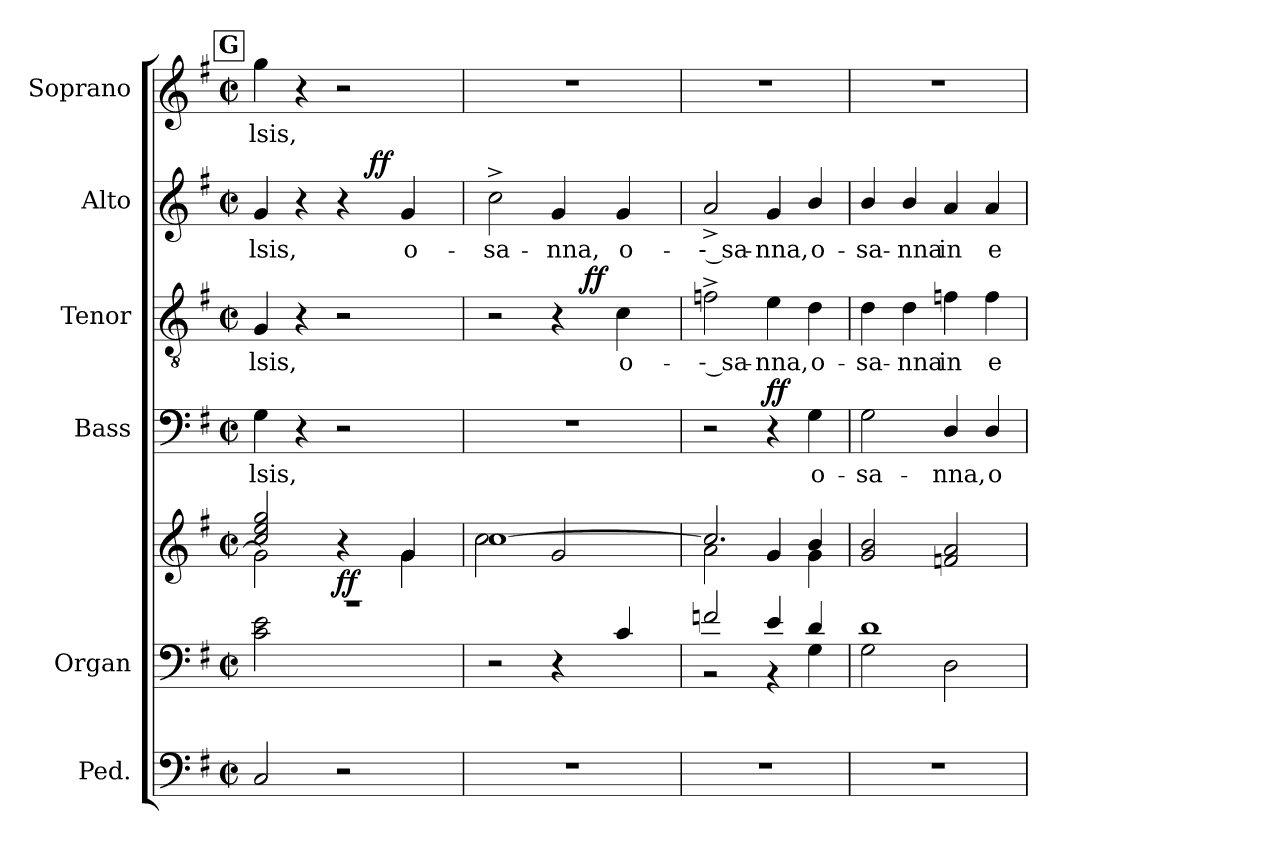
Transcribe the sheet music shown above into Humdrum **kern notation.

**kern	**kern	**kern	**dynam	**kern	**text	**dynam	**kern	**text	**dynam	**kern	**text	**dynam	**kern	**text
*part6	*part5	*part5	*part5	*part4	*part4	*part4	*part3	*part3	*part3	*part2	*part2	*part2	*part1	*part1
*staff7	*staff6	*staff5	*staff5/6	*staff4	*staff4	*staff4	*staff3	*staff3	*staff3	*staff2	*staff2	*staff2	*staff1	*staff1
*I"Ped.	*I"Organ	*	*	*I"Bass	*	*	*I"Tenor	*	*	*I"Alto	*	*	*I"Soprano	*
*	*I'Org.	*	*	*I'B.	*	*	*I'T.	*	*	*I'A.	*	*	*I'S.	*
*clefF4	*clefF4	*clefG2	*	*clefF4	*	*	*clefGv2	*	*	*clefG2	*	*	*clefG2	*
*	*	*	*	*	*	*	*ITrd7c12	*	*	*	*	*	*	*
*k[f#]	*k[f#]	*k[f#]	*	*k[f#]	*	*	*k[f#]	*	*	*k[f#]	*	*	*k[f#]	*
*G:	*G:	*G:	*	*G:	*	*	*G:	*	*	*G:	*	*	*G:	*
*M2/2	*M2/2	*M2/2	*	*M2/2	*	*	*M2/2	*	*	*M2/2	*	*	*M2/2	*
*met(c|)	*met(c|)	*met(c|)	*	*met(c|)	*	*	*met(c|)	*	*	*met(c|)	*	*	*met(c|)	*
!!LO:REH:place=s1:B:color=#000000:enc=box:fs=17.1408:t=G
=97	=97	=97	=97	=97	=97	=97	=97	=97	=97	=97	=97	=97	=97	=97
*	*^	*^	*	*	*	*	*	*	*	*	*	*	*	*
!	!	!	!	!	!	!	!LO:LY:b:color=#000000	!	!	!	!	!	!	!	!	!
!	!	!	!	!	!	!	!	!	!	!LO:LY:b:color=#000000	!	!	!	!	!	!
!	!	!	!	!	!	!	!	!	!	!	!	!	!LO:LY:b:color=#000000	!	!	!
!	!	!	!	!	!	!	!	!	!	!	!	!	!	!	!	!LO:LY:b:color=#000000
*	*	*	*	*	*	*	*	*	*	*	*	*^	*	*	*	*
2Ci/	1r	2ci\ 2ei	2cci/ 2eei 2ggi	2gi\]	.	4Gi\	-lsis,	.	4GGi/	-lsis,	.	4gi/	2ryy	-lsis,	.	4ggi\	-lsis,
.	.	.	.	.	.	4r	.	.	4r	.	.	4r	.	.	.	4r	.
2r	.	2ryy	4r	4ryy	ff	2r	.	.	2r	.	.	4r	16ryy	.	.	2r	.
.	.	.	.	.	.	.	.	.	.	.	.	.	64ryy	.	.	.	.
.	.	.	.	.	.	.	.	.	.	.	.	.	128...ryy	.	.	.	.
.	.	.	.	.	.	.	.	.	.	.	.	.	4ryy	.	ff	.	.
!	!	!	!	!	!	!	!	!	!	!	!	!	!	!LO:LY:b:color=#000000	!	!	!
.	.	.	4gi/	4gi\	.	.	.	.	.	.	.	4gi/	.	o-	.	.	.
.	.	.	.	.	.	.	.	.	.	.	.	.	8ryy	.	.	.	.
.	.	.	.	.	.	.	.	.	.	.	.	.	32ryy	.	.	.	.
.	.	.	.	.	.	.	.	.	.	.	.	.	1024ryy	.	.	.	.
*	*v	*v	*	*	*	*	*	*	*	*	*	*v	*v	*	*	*	*
=98	=98	=98	=98	=98	=98	=98	=98	=98	=98	=98	=98	=98	=98	=98	=98
*	*^	*	*	*	*	*	*	*	*	*	*^	*	*	*	*
!	!	!	!	!	!	!	!	!	!	!	!	!	!	!LO:LY:b:color=#000000	!	!	!
*	*v	*v	*	*	*	*	*	*	*^	*	*	*v	*v	*	*	*	*
1r	2r	[1cci	2cci\	.	1r	.	.	2r	2ryy	.	.	2cc^i\	-sa-	.	1r	.
!	!	!	!	!	!	!	!	!	!	!	!	!	!LO:LY:b:color=#000000	!	!	!
.	4r	.	2gi/	.	.	.	.	4r	16ryy	.	.	4gi/	-nna,	.	.	.
.	.	.	.	.	.	.	.	.	64ryy	.	.	.	.	.	.	.
.	.	.	.	.	.	.	.	.	128ryy	.	.	.	.	.	.	.
.	.	.	.	.	.	.	.	.	512.ryy	.	.	.	.	.	.	.
.	.	.	.	.	.	.	.	.	4ryy	.	ff	.	.	.	.	.
!	!	!	!	!	!	!	!	!	!	!LO:LY:b:color=#000000	!	!	!	!	!	!
!	!	!	!	!	!	!	!	!	!	!	!	!	!LO:LY:b:color=#000000	!	!	!
.	4ci/	.	.	.	.	.	.	4Ci\	.	o-	.	4gi/	o-	.	.	.
.	.	.	.	.	.	.	.	.	8ryy	.	.	.	.	.	.	.
.	.	.	.	.	.	.	.	.	32ryy	.	.	.	.	.	.	.
.	.	.	.	.	.	.	.	.	256ryy	.	.	.	.	.	.	.
.	.	.	.	.	.	.	.	.	1024ryy	.	.	.	.	.	.	.
*	*	*	*	*	*	*	*	*v	*v	*	*	*	*	*	*	*
!!LO:PB:g=z
=99	=99	=99	=99	=99	=99	=99	=99	=99	=99	=99	=99	=99	=99	=99	=99
*	*^	*	*	*	*	*	*	*	*	*	*	*	*	*	*
*	*	*	*	*	*	*	*	*	*^	*	*	*	*	*	*	*
!	!	!	!	!	!	!	!	!	!	!	!LO:LY:b:color=#000000	!	!	!	!	!	!
*	*	*	*	*	*	*	*	*	*v	*v	*	*	*	*	*	*	*
*	*	*	*	*	*	*	*	*	*^	*	*	*	*	*	*	*
!	!	!	!	!	!	!	!	!	!	!	!	!	!	!LO:LY:b:color=#000000	!	!	!
*	*	*	*	*	*	*	*	*	*v	*v	*	*	*	*	*	*	*
1r	2fni/	2r	2.cci/]	2ai\	.	2r	.	.	2Fn^i\	-- sa-	.	2a^i/	-- sa-	.	1r	.
!	!	!	!	!	!	!	!	!	!	!LO:LY:b:color=#000000	!	!	!	!	!	!
!	!	!	!	!	!	!	!	!	!	!	!	!	!LO:LY:b:color=#000000	!	!	!
.	4ei/	4r	.	4gi/	.	4r	.	ff	4Ei\	-nna,	.	4gi/	-nna,	.	.	.
!	!	!	!	!	!	!	!LO:LY:b:color=#000000	!	!	!	!	!	!	!	!	!
!	!	!	!	!	!	!	!	!	!	!LO:LY:b:color=#000000	!	!	!	!	!	!
!	!	!	!	!	!	!	!	!	!	!	!	!	!LO:LY:b:color=#000000	!	!	!
.	4di/	4Gi\	4bi/	4gi\	.	4Gi\	o-	.	4Di\	o-	.	4bi/	o-	.	.	.
*	*	*	*v	*v	*	*	*	*	*	*	*	*	*	*	*	*
=100	=100	=100	=100	=100	=100	=100	=100	=100	=100	=100	=100	=100	=100	=100	=100
*	*	*	*^	*	*	*	*	*	*	*	*	*	*	*	*
!	!	!	!	!	!	!	!LO:LY:b:color=#000000	!	!	!	!	!	!	!	!	!
*	*	*	*v	*v	*	*	*	*	*	*	*	*	*	*	*	*
*	*	*	*^	*	*	*	*	*	*	*	*	*	*	*	*
!	!	!	!	!	!	!	!	!	!	!LO:LY:b:color=#000000	!	!	!	!	!	!
*	*	*	*v	*v	*	*	*	*	*	*	*	*	*	*	*	*
*	*	*	*^	*	*	*	*	*	*	*	*	*	*	*	*
!	!	!	!	!	!	!	!	!	!	!	!	!	!LO:LY:b:color=#000000	!	!	!
*	*	*	*v	*v	*	*	*	*	*	*	*	*	*	*	*	*
1r	1di	2Gi\	2gi/ 2bi	.	2Gi\	-sa-	.	4Di\	-sa-	.	4bi/	-sa-	.	1r	.
!	!	!	!	!	!	!	!	!	!LO:LY:b:color=#000000	!	!	!	!	!	!
!	!	!	!	!	!	!	!	!	!	!	!	!LO:LY:b:color=#000000	!	!	!
.	.	.	.	.	.	.	.	4Di\	-nna	.	4bi/	-nna	.	.	.
!	!	!	!	!	!	!LO:LY:b:color=#000000	!	!	!	!	!	!	!	!	!
!	!	!	!	!	!	!	!	!	!LO:LY:b:color=#000000	!	!	!	!	!	!
!	!	!	!	!	!	!	!	!	!	!	!	!LO:LY:b:color=#000000	!	!	!
.	.	2Di\	2fni/ 2ai	.	4Di/	-nna,	.	4Fni\	in	.	4ai/	in	.	.	.
!	!	!	!	!	!	!LO:LY:b:color=#000000	!	!	!	!	!	!	!	!	!
!	!	!	!	!	!	!	!	!	!LO:LY:b:color=#000000	!	!	!	!	!	!
!	!	!	!	!	!	!	!	!	!	!	!	!LO:LY:b:color=#000000	!	!	!
.	.	.	.	.	4Di/	o-	.	4Fi\	e-	.	4ai/	e-	.	.	.
*	*v	*v	*	*	*	*	*	*	*	*	*	*	*	*	*
=	=	=	=	=	=	=	=	=	=	=	=	=	=	=
*-	*-	*-	*-	*-	*-	*-	*-	*-	*-	*-	*-	*-	*-	*-
